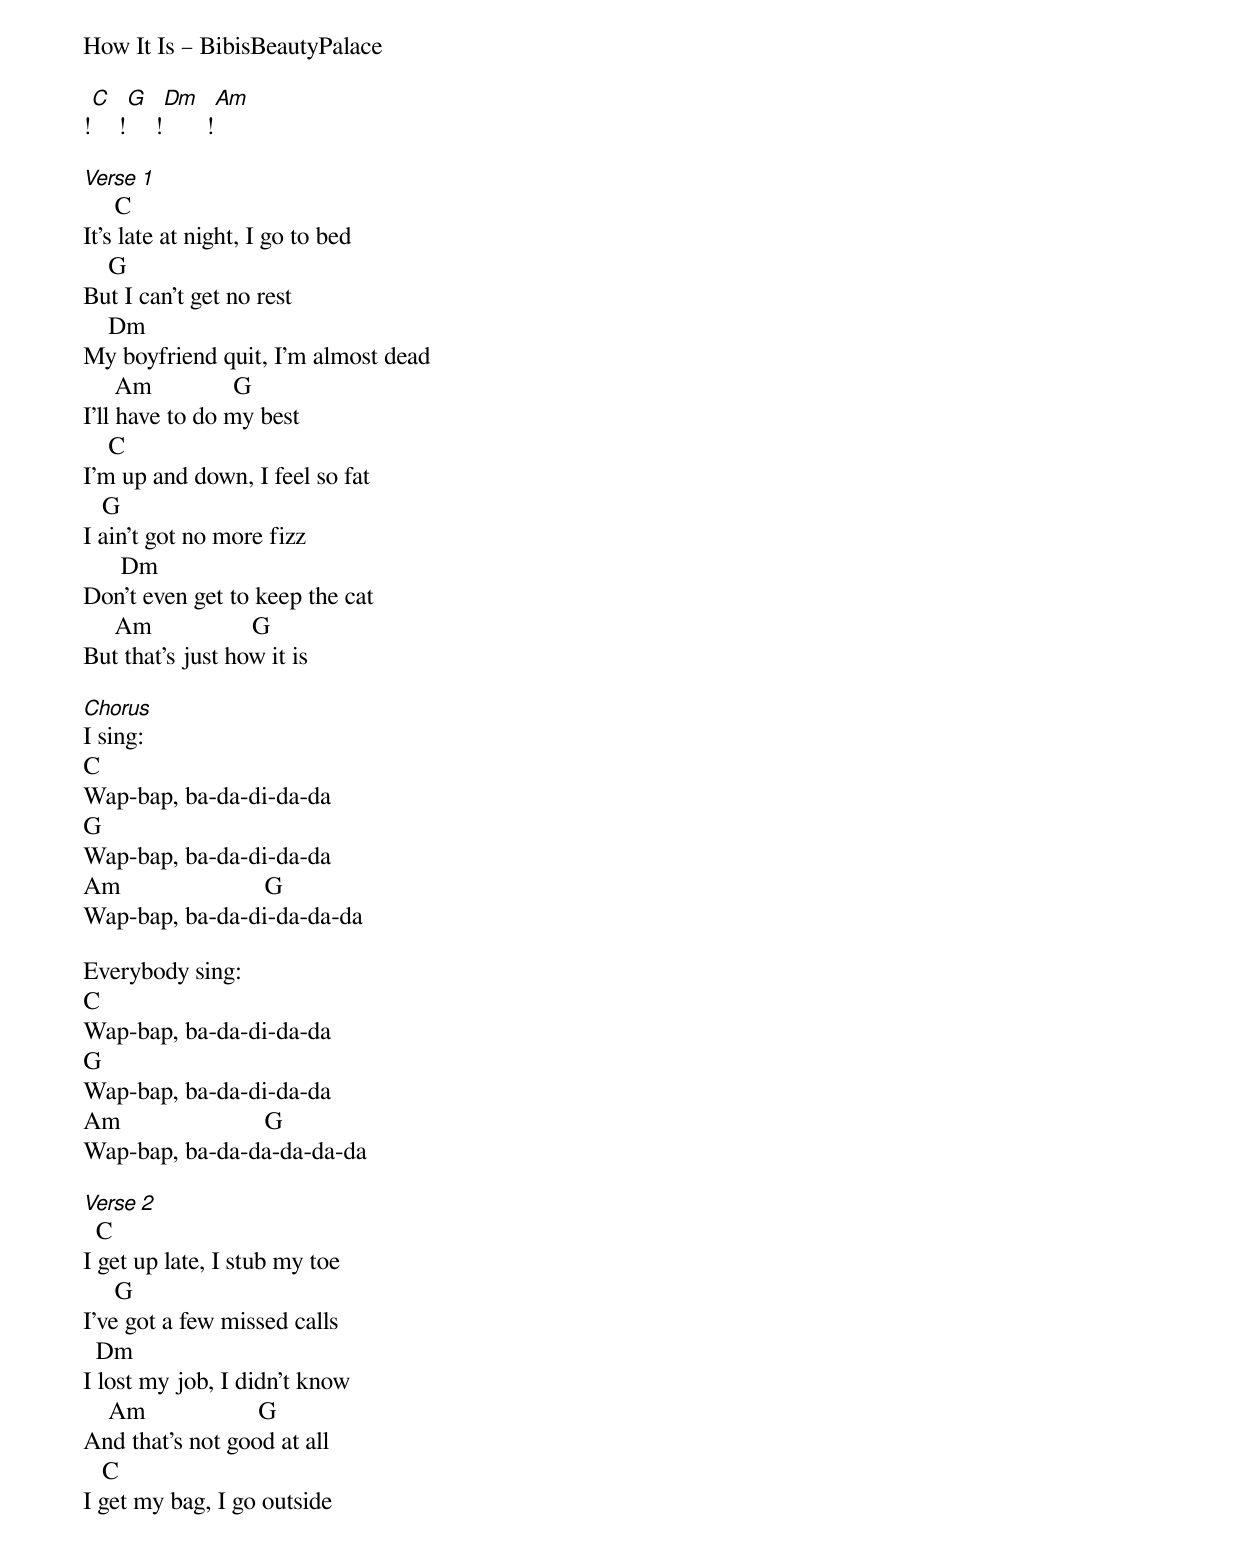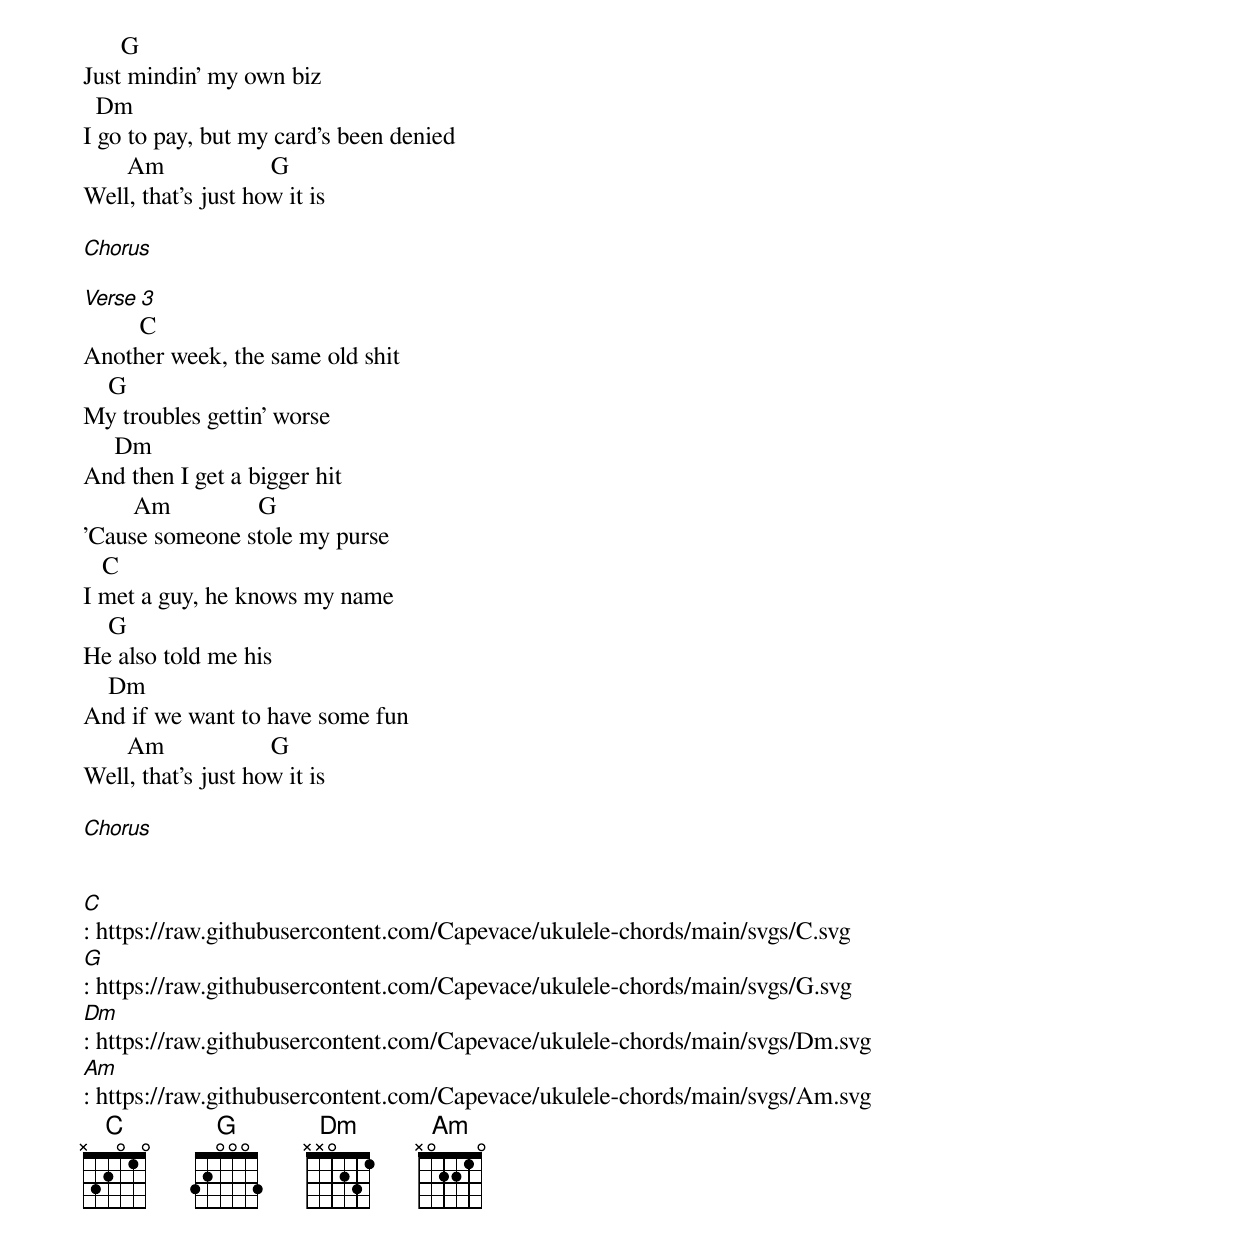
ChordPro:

How It Is – BibisBeautyPalace

![C][] ![G][] ![Dm][] ![Am][]

[Verse 1]
     C
It's late at night, I go to bed
    G
But I can't get no rest
    Dm
My boyfriend quit, I'm almost dead
     Am             G
I'll have to do my best
    C
I'm up and down, I feel so fat
   G
I ain't got no more fizz
      Dm
Don't even get to keep the cat
     Am                G
But that's just how it is

[Chorus]
I sing:
C
Wap-bap, ba-da-di-da-da
G
Wap-bap, ba-da-di-da-da
Am                       G
Wap-bap, ba-da-di-da-da-da

Everybody sing:
C
Wap-bap, ba-da-di-da-da
G
Wap-bap, ba-da-di-da-da
Am                       G
Wap-bap, ba-da-da-da-da-da

[Verse 2]
  C
I get up late, I stub my toe
     G
I've got a few missed calls
  Dm
I lost my job, I didn't know
    Am                  G
And that's not good at all
   C
I get my bag, I go outside
      G
Just mindin' my own biz
  Dm
I go to pay, but my card's been denied
       Am                 G
Well, that's just how it is

[Chorus]

[Verse 3]
         C
Another week, the same old shit
    G
My troubles gettin' worse
     Dm
And then I get a bigger hit
        Am              G
'Cause someone stole my purse
   C
I met a guy, he knows my name
    G
He also told me his
    Dm
And if we want to have some fun
       Am                 G
Well, that's just how it is

[Chorus]


[C]: https://raw.githubusercontent.com/Capevace/ukulele-chords/main/svgs/C.svg
[G]: https://raw.githubusercontent.com/Capevace/ukulele-chords/main/svgs/G.svg
[Dm]: https://raw.githubusercontent.com/Capevace/ukulele-chords/main/svgs/Dm.svg
[Am]: https://raw.githubusercontent.com/Capevace/ukulele-chords/main/svgs/Am.svg
